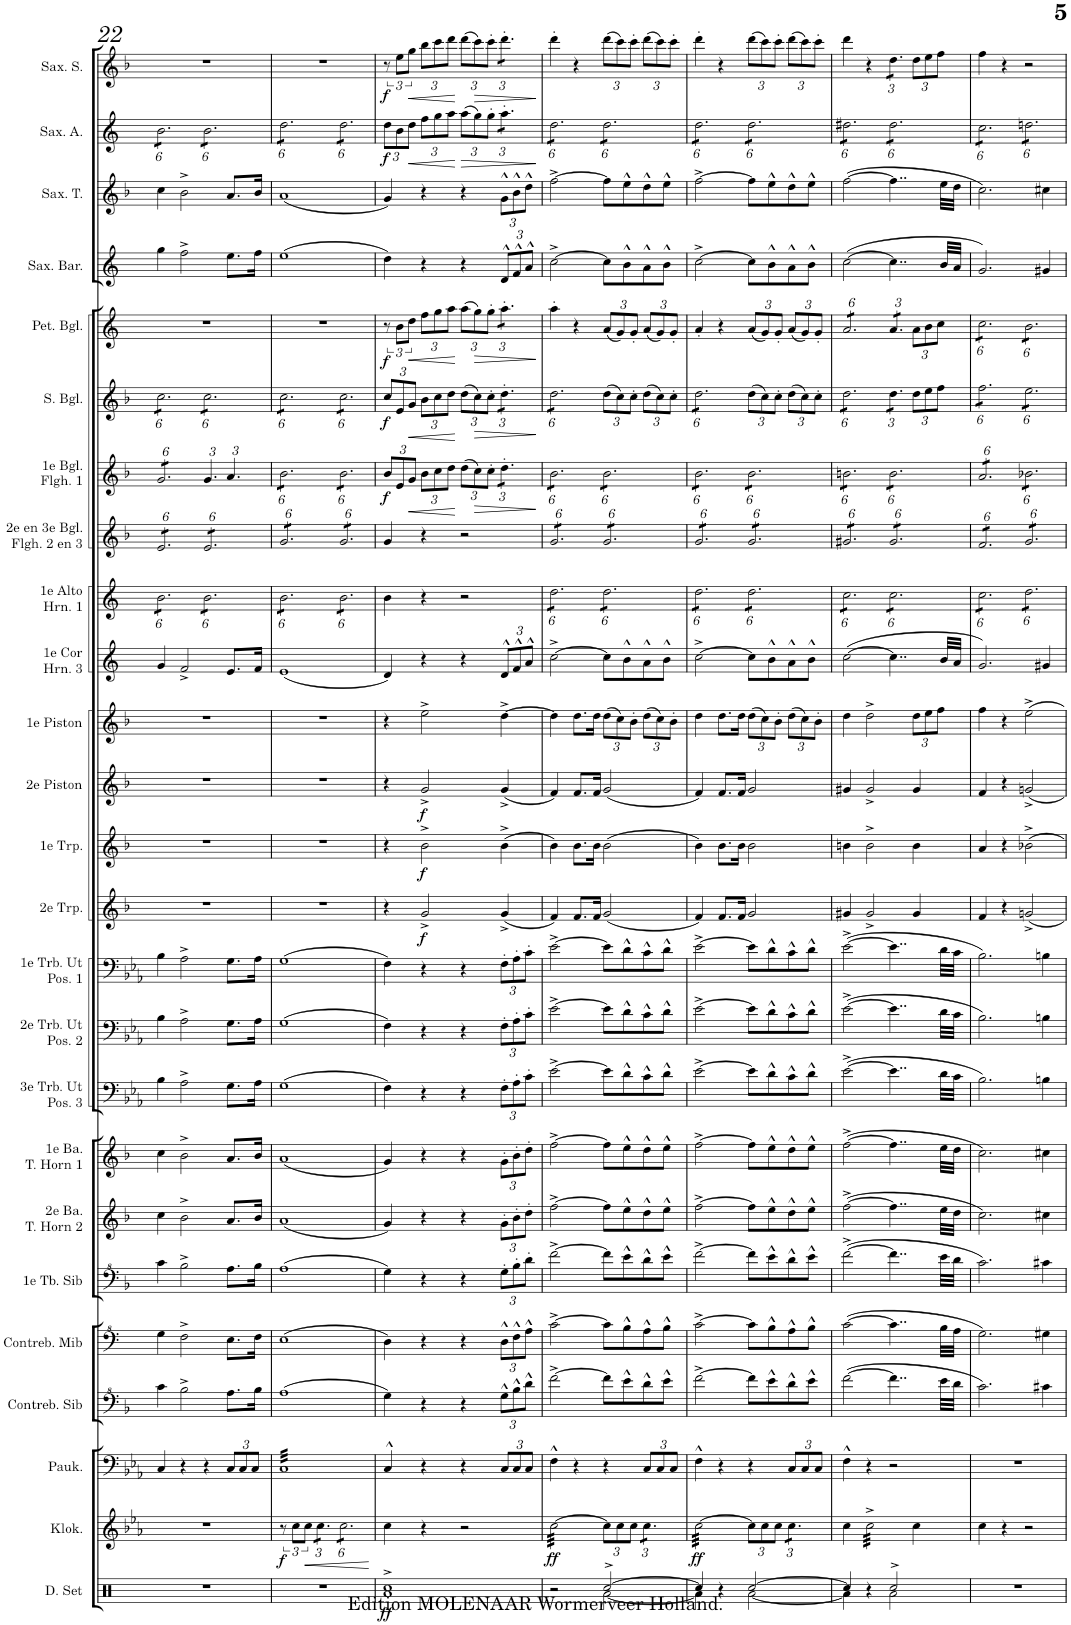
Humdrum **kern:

**kern	**dynam	**kern	**dynam	**kern	**kern	**kern	**kern	**kern	**kern	**kern	**kern	**kern	**kern	**dynam	**kern	**dynam	**kern	**dynam	**kern	**kern	**kern	**kern	**kern	**dynam	**kern	**dynam	**kern	**dynam	**kern	**kern	**kern	**dynam	**kern	**dynam
*part25	*part25	*part24	*part24	*part23	*part22	*part21	*part20	*part19	*part18	*part17	*part16	*part15	*part14	*part14	*part13	*part13	*part12	*part12	*part11	*part10	*part9	*part8	*part7	*part7	*part6	*part6	*part5	*part5	*part4	*part3	*part2	*part2	*part1	*part1
*staff25	*staff25	*staff24	*staff24	*staff23	*staff22	*staff21	*staff20	*staff19	*staff18	*staff17	*staff16	*staff15	*staff14	*staff14	*staff13	*staff13	*staff12	*staff12	*staff11	*staff10	*staff9	*staff8	*staff7	*staff7	*staff6	*staff6	*staff5	*staff5	*staff4	*staff3	*staff2	*staff2	*staff1	*staff1
*I"Grote Trom	*	*I"Tambour	*	*I"Pauken	*I"Contrebasse Sib	*I"Contrebasse Mib	*I"1e Tuba Sib	*I"2e Baryton Tenorhorn 2	*I"1e Baryton Tenorhorn 1	*I"3e Trombone Ut Posaune 3	*I"2e Trombone Ut Posaune 2	*I"1e Trombone Ut Posaune 1	*I"2e Trompet	*	*I"1e Trompet	*	*I"2e Piston	*	*I"1e Piston	*I"1e Cor Horn 3	*I"1e Alto Horn 1	*I"2e en 3e Bugle Flugelhorn 2 en 3	*I"1e Bugle Flugelhorn 1	*	*I"Solo Bugle Fanfare	*	*I"Petite Bugle	*	*I"Saxophoon Baryton	*I"Saxophoon Tenor	*I"Saxophoon Alt	*	*I"Saxophoon Sopraan	*
*	*	*	*	*I'Pauk.	*I'Contreb. Sib	*I'Contreb. Mib	*I'1e Tb. Sib	*I'2e Ba. T. Horn 2	*I'1e Ba. T. Horn 1	*I'3e Trb. Ut Pos. 3	*I'2e Trb. Ut Pos. 2	*I'1e Trb. Ut Pos. 1	*I'2e Trp.	*	*I'1e Trp.	*	*I'2e Piston	*	*I'1e Piston	*I'1e Cor Hrn. 3	*I'1e Alto Hrn. 1	*I'2e en 3e Bgl. Flgh. 2 en 3	*I'1e Bgl. Flgh. 1	*	*I'S. Bgl.	*	*I'Pet. Bgl.	*	*I'Sax. Bar.	*I'Sax. T.	*I'Sax. A.	*	*I'Sax. S.	*
!!LO:PB:g=z
*clefX	*	*clefG2	*	*clefF4	*clefF^4	*clefF^4	*clefF^4	*clefG2	*clefG2	*clefF4	*clefF4	*clefF4	*clefG2	*	*clefG2	*	*clefG2	*	*clefG2	*clefG2	*clefG2	*clefG2	*clefG2	*	*clefG2	*	*clefG2	*	*clefG2	*clefG2	*clefG2	*	*clefG2	*
*	*	*Trd-14c-24	*	*	*Trd15c26	*Trd12c21	*Trd8c14	*Trd8c14	*Trd8c14	*	*	*	*Trd1c2	*	*Trd1c2	*	*Trd1c2	*	*Trd1c2	*Trd5c9	*Trd5c9	*Trd1c2	*Trd1c2	*	*Trd1c2	*	*Trd-2c-3	*	*Trd12c21	*Trd8c14	*Trd5c9	*	*Trd1c2	*
*k[]	*	*k[b-e-a-]	*	*k[b-e-a-]	*k[b-]	*k[]	*k[b-]	*k[b-]	*k[b-]	*k[b-e-a-]	*k[b-e-a-]	*k[b-e-a-]	*k[b-]	*	*k[b-]	*	*k[b-]	*	*k[b-]	*k[]	*k[]	*k[b-]	*k[b-]	*	*k[b-]	*	*k[]	*	*k[]	*k[b-]	*k[]	*	*k[b-]	*
*M2/2	*	*M2/2	*	*M2/2	*M2/2	*M2/2	*M2/2	*M2/2	*M2/2	*M2/2	*M2/2	*M2/2	*M2/2	*	*M2/2	*	*M2/2	*	*M2/2	*M2/2	*M2/2	*M2/2	*M2/2	*	*M2/2	*	*M2/2	*	*M2/2	*M2/2	*M2/2	*	*M2/2	*
*met(c|)	*	*met(c|)	*	*met(c|)	*met(c|)	*met(c|)	*met(c|)	*met(c|)	*met(c|)	*met(c|)	*met(c|)	*met(c|)	*met(c|)	*	*met(c|)	*	*met(c|)	*	*met(c|)	*met(c|)	*met(c|)	*met(c|)	*met(c|)	*	*met(c|)	*	*met(c|)	*	*met(c|)	*met(c|)	*met(c|)	*	*met(c|)	*
=22	=22	=22	=22	=22	=22	=22	=22	=22	=22	=22	=22	=22	=22	=22	=22	=22	=22	=22	=22	=22	=22	=22	=22	=22	=22	=22	=22	=22	=22	=22	=22	=22	=22	=22
*	*	*	*	*	*	*	*	*	*	*	*	*	*	*	*	*	*	*	*	*	*tremolo	*	*	*	*	*	*	*	*	*	*	*	*	*
*	*	*	*	*	*	*	*	*	*	*	*	*	*	*	*	*	*	*	*	*	*	*tremolo	*	*	*	*	*	*	*	*	*	*	*	*
*	*	*	*	*	*	*	*	*	*	*	*	*	*	*	*	*	*	*	*	*	*	*	*tremolo	*	*	*	*	*	*	*	*	*	*	*
*	*	*	*	*	*	*	*	*	*	*	*	*	*	*	*	*	*	*	*	*	*	*	*	*	*tremolo	*	*	*	*	*	*	*	*	*
*	*	*	*	*	*	*	*	*	*	*	*	*	*	*	*	*	*	*	*	*	*	*	*	*	*	*	*	*	*	*	*tremolo	*	*	*
1r	.	1r	.	4C/	4cc\	4g\	4cc\	4cc\	4cc\	4B-\	4B-\	4B-\	1r	.	1r	.	1r	.	1r	4g/	12b\L	12e/L	12g/L	.	12cc\L	.	1r	.	4gg\	4cc\	12b\L	.	1r	.
.	.	.	.	.	.	.	.	.	.	.	.	.	.	.	.	.	.	.	.	.	12b\	12e/	12g/	.	12cc\	.	.	.	.	.	12b\	.	.	.
.	.	.	.	.	.	.	.	.	.	.	.	.	.	.	.	.	.	.	.	.	12b\	12e/	12g/	.	12cc\	.	.	.	.	.	12b\	.	.	.
.	.	.	.	4r	2b-^\	2f^\	2b-^\	2b-^\	2b-^\	2A-^\	2A-^\	2A-^\	.	.	.	.	.	.	.	2f^/	12b\	12e/	12g/	.	12cc\	.	.	.	2ff^\	2b-^\	12b\	.	.	.
.	.	.	.	.	.	.	.	.	.	.	.	.	.	.	.	.	.	.	.	.	12b\	12e/	12g/	.	12cc\	.	.	.	.	.	12b\	.	.	.
.	.	.	.	.	.	.	.	.	.	.	.	.	.	.	.	.	.	.	.	.	12b\J	12e/J	12g/J	.	12cc\J	.	.	.	.	.	12b\J	.	.	.
*	*	*	*	*	*	*	*	*	*	*	*	*	*	*	*	*	*	*	*	*	*	*	*Xtremolo	*	*	*	*	*	*	*	*	*	*	*
.	.	.	.	4r	.	.	.	.	.	.	.	.	.	.	.	.	.	.	.	.	12b\L	12e/L	6.g/	.	12cc\L	.	.	.	.	.	12b\L	.	.	.
.	.	.	.	.	.	.	.	.	.	.	.	.	.	.	.	.	.	.	.	.	12b\	12e/	.	.	12cc\	.	.	.	.	.	12b\	.	.	.
.	.	.	.	.	.	.	.	.	.	.	.	.	.	.	.	.	.	.	.	.	12b\	12e/	.	.	12cc\	.	.	.	.	.	12b\	.	.	.
*	*	*	*	*Xbrackettup	*	*	*	*	*	*	*	*	*	*	*	*	*	*	*	*	*	*	*	*	*	*	*	*	*	*	*	*	*	*
.	.	.	.	12C/L	8.a\L	8.e\L	8.a\L	8.a/L	8.a/L	8.G\L	8.G\L	8.G\L	.	.	.	.	.	.	.	8.e/L	12b\	12e/	6.a/	.	12cc\	.	.	.	8.ee\L	8.a/L	12b\	.	.	.
.	.	.	.	12C/	.	.	.	.	.	.	.	.	.	.	.	.	.	.	.	.	12b\	12e/	.	.	12cc\	.	.	.	.	.	12b\	.	.	.
.	.	.	.	12C/J	.	.	.	.	.	.	.	.	.	.	.	.	.	.	.	.	12b\J	12e/J	.	.	12cc\J	.	.	.	.	.	12b\J	.	.	.
.	.	.	.	.	16b-\Jk	16f\Jk	16b-\Jk	16b-/Jk	16b-/Jk	16A-\Jk	16A-\Jk	16A-\Jk	.	.	.	.	.	.	.	16f/Jk	.	.	.	.	.	.	.	.	16ff\Jk	16b-/Jk	.	.	.	.
=23	=23	=23	=23	=23	=23	=23	=23	=23	=23	=23	=23	=23	=23	=23	=23	=23	=23	=23	=23	=23	=23	=23	=23	=23	=23	=23	=23	=23	=23	=23	=23	=23	=23	=23
!	!	!	!LO:DY:b	!	!	!	!	!	!	!	!	!	!	!	!	!	!	!	!	!	!	!	!	!	!	!	!	!	!	!	!	!	!	!
*	*	*	*	*tremolo	*	*	*	*	*	*	*	*	*	*	*	*	*	*	*	*	*	*	*	*	*	*	*	*	*	*	*	*	*	*
*	*	*	*	*	*	*	*	*	*	*	*	*	*	*	*	*	*	*	*	*	*	*	*tremolo	*	*	*	*	*	*	*	*	*	*	*
1r	.	12r	f	32CLLL	(>1a	(>1e	(>1a	(<1a	(<1a	(>1G	(>1G	(>1G	1r	.	1r	.	1r	.	1r	(<1e	12b\L	12g/L	12b-\L	.	12cc\L	.	1r	.	(>1ee	(<1a	12dd\L	.	1r	.
.	.	.	.	32C	.	.	.	.	.	.	.	.	.	.	.	.	.	.	.	.	.	.	.	.	.	.	.	.	.	.	.	.	.	.
.	.	.	.	32C	.	.	.	.	.	.	.	.	.	.	.	.	.	.	.	.	.	.	.	.	.	.	.	.	.	.	.	.	.	.
.	.	12cc\L	.	.	.	.	.	.	.	.	.	.	.	.	.	.	.	.	.	.	12b\	12g/	12b-\	.	12cc\	.	.	.	.	.	12dd\	.	.	.
.	.	.	.	32C	.	.	.	.	.	.	.	.	.	.	.	.	.	.	.	.	.	.	.	.	.	.	.	.	.	.	.	.	.	.
.	.	.	.	32C	.	.	.	.	.	.	.	.	.	.	.	.	.	.	.	.	.	.	.	.	.	.	.	.	.	.	.	.	.	.
.	.	.	.	32C	.	.	.	.	.	.	.	.	.	.	.	.	.	.	.	.	.	.	.	.	.	.	.	.	.	.	.	.	.	.
!	!	!	!LO:HP:b	!	!	!	!	!	!	!	!	!	!	!	!	!	!	!	!	!	!	!	!	!	!	!	!	!	!	!	!	!	!	!
.	.	12cc\J	<	.	.	.	.	.	.	.	.	.	.	.	.	.	.	.	.	.	12b\	12g/	12b-\	.	12cc\	.	.	.	.	.	12dd\	.	.	.
.	.	.	.	32C	.	.	.	.	.	.	.	.	.	.	.	.	.	.	.	.	.	.	.	.	.	.	.	.	.	.	.	.	.	.
.	.	.	.	32C	.	.	.	.	.	.	.	.	.	.	.	.	.	.	.	.	.	.	.	.	.	.	.	.	.	.	.	.	.	.
*	*	*tremolo	*	*	*	*	*	*	*	*	*	*	*	*	*	*	*	*	*	*	*	*	*	*	*	*	*	*	*	*	*	*	*	*
.	.	12cc\L	.	32C	.	.	.	.	.	.	.	.	.	.	.	.	.	.	.	.	12b\	12g/	12b-\	.	12cc\	.	.	.	.	.	12dd\	.	.	.
.	.	.	.	32C	.	.	.	.	.	.	.	.	.	.	.	.	.	.	.	.	.	.	.	.	.	.	.	.	.	.	.	.	.	.
.	.	.	.	32C	.	.	.	.	.	.	.	.	.	.	.	.	.	.	.	.	.	.	.	.	.	.	.	.	.	.	.	.	.	.
.	.	12cc\	.	.	.	.	.	.	.	.	.	.	.	.	.	.	.	.	.	.	12b\	12g/	12b-\	.	12cc\	.	.	.	.	.	12dd\	.	.	.
.	.	.	.	32C	.	.	.	.	.	.	.	.	.	.	.	.	.	.	.	.	.	.	.	.	.	.	.	.	.	.	.	.	.	.
.	.	.	.	32C	.	.	.	.	.	.	.	.	.	.	.	.	.	.	.	.	.	.	.	.	.	.	.	.	.	.	.	.	.	.
.	.	.	.	32C	.	.	.	.	.	.	.	.	.	.	.	.	.	.	.	.	.	.	.	.	.	.	.	.	.	.	.	.	.	.
.	.	12cc\J	.	.	.	.	.	.	.	.	.	.	.	.	.	.	.	.	.	.	12b\J	12g/J	12b-\J	.	12cc\J	.	.	.	.	.	12dd\J	.	.	.
.	.	.	.	32C	.	.	.	.	.	.	.	.	.	.	.	.	.	.	.	.	.	.	.	.	.	.	.	.	.	.	.	.	.	.
.	.	.	.	32C	.	.	.	.	.	.	.	.	.	.	.	.	.	.	.	.	.	.	.	.	.	.	.	.	.	.	.	.	.	.
.	.	12cc\L	.	32C	.	.	.	.	.	.	.	.	.	.	.	.	.	.	.	.	12b\L	12g/L	12b-\L	.	12cc\L	.	.	.	.	.	12dd\L	.	.	.
.	.	.	.	32C	.	.	.	.	.	.	.	.	.	.	.	.	.	.	.	.	.	.	.	.	.	.	.	.	.	.	.	.	.	.
.	.	.	.	32C	.	.	.	.	.	.	.	.	.	.	.	.	.	.	.	.	.	.	.	.	.	.	.	.	.	.	.	.	.	.
.	.	12cc\	.	.	.	.	.	.	.	.	.	.	.	.	.	.	.	.	.	.	12b\	12g/	12b-\	.	12cc\	.	.	.	.	.	12dd\	.	.	.
.	.	.	.	32C	.	.	.	.	.	.	.	.	.	.	.	.	.	.	.	.	.	.	.	.	.	.	.	.	.	.	.	.	.	.
.	.	.	.	32C	.	.	.	.	.	.	.	.	.	.	.	.	.	.	.	.	.	.	.	.	.	.	.	.	.	.	.	.	.	.
.	.	.	.	32C	.	.	.	.	.	.	.	.	.	.	.	.	.	.	.	.	.	.	.	.	.	.	.	.	.	.	.	.	.	.
.	.	12cc\	.	.	.	.	.	.	.	.	.	.	.	.	.	.	.	.	.	.	12b\	12g/	12b-\	.	12cc\	.	.	.	.	.	12dd\	.	.	.
.	.	.	.	32C	.	.	.	.	.	.	.	.	.	.	.	.	.	.	.	.	.	.	.	.	.	.	.	.	.	.	.	.	.	.
.	.	.	.	32C	.	.	.	.	.	.	.	.	.	.	.	.	.	.	.	.	.	.	.	.	.	.	.	.	.	.	.	.	.	.
.	.	12cc\	.	32C	.	.	.	.	.	.	.	.	.	.	.	.	.	.	.	.	12b\	12g/	12b-\	.	12cc\	.	.	.	.	.	12dd\	.	.	.
.	.	.	.	32C	.	.	.	.	.	.	.	.	.	.	.	.	.	.	.	.	.	.	.	.	.	.	.	.	.	.	.	.	.	.
.	.	.	.	32C	.	.	.	.	.	.	.	.	.	.	.	.	.	.	.	.	.	.	.	.	.	.	.	.	.	.	.	.	.	.
.	.	12cc\	.	.	.	.	.	.	.	.	.	.	.	.	.	.	.	.	.	.	12b\	12g/	12b-\	.	12cc\	.	.	.	.	.	12dd\	.	.	.
.	.	.	.	32C	.	.	.	.	.	.	.	.	.	.	.	.	.	.	.	.	.	.	.	.	.	.	.	.	.	.	.	.	.	.
.	.	.	.	32C	.	.	.	.	.	.	.	.	.	.	.	.	.	.	.	.	.	.	.	.	.	.	.	.	.	.	.	.	.	.
.	.	.	.	32C	.	.	.	.	.	.	.	.	.	.	.	.	.	.	.	.	.	.	.	.	.	.	.	.	.	.	.	.	.	.
.	.	12cc\J	.	.	.	.	.	.	.	.	.	.	.	.	.	.	.	.	.	.	12b\J	12g/J	12b-\J	.	12cc\J	.	.	.	.	.	12dd\J	.	.	.
*	*	*	*	*	*	*	*	*	*	*	*	*	*	*	*	*	*	*	*	*	*	*	*	*	*	*	*	*	*	*	*Xtremolo	*	*	*
*	*	*	*	*	*	*	*	*	*	*	*	*	*	*	*	*	*	*	*	*	*	*	*	*	*Xtremolo	*	*	*	*	*	*	*	*	*
*	*	*	*	*	*	*	*	*	*	*	*	*	*	*	*	*	*	*	*	*	*	*	*Xtremolo	*	*	*	*	*	*	*	*	*	*	*
*	*	*	*	*	*	*	*	*	*	*	*	*	*	*	*	*	*	*	*	*	*	*Xtremolo	*	*	*	*	*	*	*	*	*	*	*	*
*	*	*	*	*	*	*	*	*	*	*	*	*	*	*	*	*	*	*	*	*	*Xtremolo	*	*	*	*	*	*	*	*	*	*	*	*	*
*	*	*Xtremolo	*	*	*	*	*	*	*	*	*	*	*	*	*	*	*	*	*	*	*	*	*	*	*	*	*	*	*	*	*	*	*	*
.	.	.	.	32C	.	.	.	.	.	.	.	.	.	.	.	.	.	.	.	.	.	.	.	.	.	.	.	.	.	.	.	.	.	.
.	.	.	.	32CJJJ	.	.	.	.	.	.	.	.	.	.	.	.	.	.	.	.	.	.	.	.	.	.	.	.	.	.	.	.	.	.
*	*	*	*	*Xtremolo	*	*	*	*	*	*	*	*	*	*	*	*	*	*	*	*	*	*	*	*	*	*	*	*	*	*	*	*	*	*
.	.	.	[	.	.	.	.	.	.	.	.	.	.	.	.	.	.	.	.	.	.	.	.	.	.	.	.	.	.	.	.	.	.	.
=24	=24	=24	=24	=24	=24	=24	=24	=24	=24	=24	=24	=24	=24	=24	=24	=24	=24	=24	=24	=24	=24	=24	=24	=24	=24	=24	=24	=24	=24	=24	=24	=24	=24	=24
*^	*	*	*	*	*	*	*	*	*	*	*	*	*	*	*	*	*	*	*	*	*	*	*	*	*	*	*	*	*	*	*	*	*	*
*	*	*	*	*	*	*	*	*	*	*	*	*	*	*	*	*	*	*	*	*	*	*	*	*Xbrackettup	*	*Xbrackettup	*	*	*	*	*	*Xbrackettup	*	*	*
!	!	!LO:DY:b	!	!	!	!	!	!	!	!	!	!	!	!	!	!	!	!	!	!	!	!	!	!	!LO:DY:b	!	!LO:DY:b	!	!LO:DY:b	!	!	!	!LO:DY:b	!	!LO:DY:b
1Rcc^	1Ra	ff	4cc\	.	4C^^/	4g\)	4d\)	4g\)	4g/)	4g/)	4F\)	4F\)	4F\)	4r	.	4r	.	4r	.	4r	4d/)	4b\	4g/	12b-/L	f	12cc/L	f	12r	f	4dd\)	4g/)	12dd\L	f	12r	f
.	.	.	.	.	.	.	.	.	.	.	.	.	.	.	.	.	.	.	.	.	.	.	.	12e/	.	12e/	.	12b\L	.	.	.	12b\	.	12ee\L	.
!	!	!	!	!	!	!	!	!	!	!	!	!	!	!	!	!	!	!	!	!	!	!	!	!	!LO:HP:b	!	!LO:HP:b	!	!LO:HP:b	!	!	!	!LO:HP:b	!	!LO:HP:b
.	.	.	.	.	.	.	.	.	.	.	.	.	.	.	.	.	.	.	.	.	.	.	.	12g/J	<	12g/J	<	12dd\J	<	.	.	12dd\J	<	12gg\J	<
*	*	*	*	*	*	*	*	*	*	*	*	*	*	*	*	*	*	*	*	*	*	*	*	*	*	*	*	*Xbrackettup	*	*	*	*	*	*Xbrackettup	*
!	!	!	!	!	!	!	!	!	!	!	!	!	!	!	!LO:DY:b	!	!LO:DY:b	!	!LO:DY:b	!	!	!	!	!	!	!	!	!	!	!	!	!	!	!	!
.	.	.	4r	.	4r	4r	4r	4r	4r	4r	4r	4r	4r	2g^/	f	2b-^\	f	2g^/	f	2ee^\	4r	4r	4r	12b-\L	.	12b-\L	.	12ff\L	.	4r	4r	12ff\L	.	12bb-\L	.
.	.	.	.	.	.	.	.	.	.	.	.	.	.	.	.	.	.	.	.	.	.	.	.	12cc\	.	12cc\	.	12gg\	.	.	.	12gg\	.	12ccc\	.
.	.	.	.	.	.	.	.	.	.	.	.	.	.	.	.	.	.	.	.	.	.	.	.	12dd\J	.	12dd\J	.	12aa\J	.	.	.	12aa\J	.	12ddd\J	.
!	!	!	!	!	!	!	!	!	!	!	!	!	!	!	!	!	!	!	!	!	!	!	!	!	!	!	!	!	!	!	!	!	!LO:HP:n=1:b	!	!
.	.	.	2r	.	4r	4r	4r	4r	4r	4r	4r	4r	4r	.	.	.	.	.	.	.	4r	2r	2r	(>12dd\L	[	(>12dd\L	[	(>12aa\L	[	4r	4r	(>12aa\L	[ >	(>12ddd\L	[
!	!	!	!	!	!	!	!	!	!	!	!	!	!	!	!	!	!	!	!	!	!	!	!	!	!LO:HP:b	!	!LO:HP:b	!	!LO:HP:b	!	!	!	!	!	!LO:HP:b
.	.	.	.	.	.	.	.	.	.	.	.	.	.	.	.	.	.	.	.	.	.	.	.	12cc\)	>	12cc\)	>	12gg\)	>	.	.	12gg\)	.	12ccc\)	>
.	.	.	.	.	.	.	.	.	.	.	.	.	.	.	.	.	.	.	.	.	.	.	.	12cc'\J	.	12cc'\J	.	12gg'\J	.	.	.	12gg'\J	.	12ccc'\J	.
*	*	*	*	*	*	*Xbrackettup	*Xbrackettup	*Xbrackettup	*Xbrackettup	*Xbrackettup	*Xbrackettup	*Xbrackettup	*Xbrackettup	*	*	*	*	*	*	*	*Xbrackettup	*	*	*	*	*	*	*	*	*Xbrackettup	*Xbrackettup	*	*	*	*
*	*	*	*	*	*	*	*	*	*	*	*	*	*	*	*	*	*	*	*	*	*	*	*	*tremolo	*	*	*	*	*	*	*	*	*	*	*
*	*	*	*	*	*	*	*	*	*	*	*	*	*	*	*	*	*	*	*	*	*	*	*	*	*	*tremolo	*	*	*	*	*	*	*	*	*
*	*	*	*	*	*	*	*	*	*	*	*	*	*	*	*	*	*	*	*	*	*	*	*	*	*	*	*	*tremolo	*	*	*	*	*	*	*
*	*	*	*	*	*	*	*	*	*	*	*	*	*	*	*	*	*	*	*	*	*	*	*	*	*	*	*	*	*	*	*	*tremolo	*	*	*
*	*	*	*	*	*	*	*	*	*	*	*	*	*	*	*	*	*	*	*	*	*	*	*	*	*	*	*	*	*	*	*	*	*	*tremolo	*
.	.	.	.	.	12C/L	12g^^\L	12d^^\L	12g'\L	12g'\L	12g'\L	12F'\L	12F'\L	12F'\L	(<4g^/	.	(>4b-^\	.	(<4g^/	.	[4dd^\	12d^^/L	.	.	12dd'\L	.	12dd'\L	.	12aa'\L	.	12d^^/L	12g^^\L	12aa'\L	.	12ddd'\L	.
.	.	.	.	.	12C/	12b-^^\	12f^^\	12b-'\	12b-'\	12b-'\	12A-'\	12A-'\	12A-'\	.	.	.	.	.	.	.	12f^^/	.	.	12dd'\	.	12dd'\	.	12aa'\	.	12f^^/	12b-^^\	12aa'\	.	12ddd'\	.
.	.	.	.	.	12C/J	12dd^^\J	12a^^\J	12dd'\J	12dd'\J	12dd'\J	12c'\J	12c'\J	12c'\J	.	.	.	.	.	.	.	12a^^/J	.	.	12dd'\J	.	12dd'\J	.	12aa'\J	.	12a^^/J	12dd^^\J	12aa'\J	.	12ddd'\J	.
*	*	*	*	*	*	*	*	*	*	*	*	*	*	*	*	*	*	*	*	*	*	*	*	*	*	*	*	*	*	*	*	*	*	*Xtremolo	*
*	*	*	*	*	*	*	*	*	*	*	*	*	*	*	*	*	*	*	*	*	*	*	*	*	*	*	*	*Xtremolo	*	*	*	*	*	*	*
*v	*v	*	*	*	*	*	*	*	*	*	*	*	*	*	*	*	*	*	*	*	*	*	*	*	*	*	*	*	*	*	*	*	*	*	*
.	.	.	.	.	.	.	.	.	.	.	.	.	.	.	.	.	.	.	.	.	.	.	.	]	.	]	.	]	.	.	.	]	.	]
=25	=25	=25	=25	=25	=25	=25	=25	=25	=25	=25	=25	=25	=25	=25	=25	=25	=25	=25	=25	=25	=25	=25	=25	=25	=25	=25	=25	=25	=25	=25	=25	=25	=25	=25
*^	*	*	*	*	*	*	*	*	*	*	*	*	*	*	*	*	*	*	*	*	*	*	*	*	*	*	*	*	*	*	*	*	*	*
!	!	!	!	!LO:DY:b	!	!	!	!	!	!	!	!	!	!	!	!	!	!	!	!	!	!	!	!	!	!	!	!	!	!	!	!	!	!	!
*	*	*	*tremolo	*	*	*	*	*	*	*	*	*	*	*	*	*	*	*	*	*	*	*	*	*	*	*	*	*	*	*	*	*	*	*	*
*	*	*	*	*	*	*	*	*	*	*	*	*	*	*	*	*	*	*	*	*	*	*tremolo	*	*	*	*	*	*	*	*	*	*	*	*	*
*	*	*	*	*	*	*	*	*	*	*	*	*	*	*	*	*	*	*	*	*	*	*	*tremolo	*	*	*	*	*	*	*	*	*	*	*	*
2r	2ryy	.	[32cc\LLL	ff	4F^^\	[2ff^\	[2cc^\	[2ff^\	[2ff^\	[2ff^\	[2e-^\	[2e-^\	[2e-^\	4f/)	.	4b-\)	.	4f/)	.	4dd\]	[2cc^\	12dd\L	12g/L	12b-\L	.	12dd\L	.	4aa'\	.	[2cc^\	[2ff^\	12dd\L	.	4ddd'\	.
.	.	.	32cc\	.	.	.	.	.	.	.	.	.	.	.	.	.	.	.	.	.	.	.	.	.	.	.	.	.	.	.	.	.	.	.	.
.	.	.	32cc\	.	.	.	.	.	.	.	.	.	.	.	.	.	.	.	.	.	.	.	.	.	.	.	.	.	.	.	.	.	.	.	.
.	.	.	.	.	.	.	.	.	.	.	.	.	.	.	.	.	.	.	.	.	.	12dd\	12g/	12b-\	.	12dd\	.	.	.	.	.	12dd\	.	.	.
.	.	.	32cc\	.	.	.	.	.	.	.	.	.	.	.	.	.	.	.	.	.	.	.	.	.	.	.	.	.	.	.	.	.	.	.	.
.	.	.	32cc\	.	.	.	.	.	.	.	.	.	.	.	.	.	.	.	.	.	.	.	.	.	.	.	.	.	.	.	.	.	.	.	.
.	.	.	32cc\	.	.	.	.	.	.	.	.	.	.	.	.	.	.	.	.	.	.	.	.	.	.	.	.	.	.	.	.	.	.	.	.
.	.	.	.	.	.	.	.	.	.	.	.	.	.	.	.	.	.	.	.	.	.	12dd\	12g/	12b-\	.	12dd\	.	.	.	.	.	12dd\	.	.	.
.	.	.	32cc\	.	.	.	.	.	.	.	.	.	.	.	.	.	.	.	.	.	.	.	.	.	.	.	.	.	.	.	.	.	.	.	.
.	.	.	32cc\	.	.	.	.	.	.	.	.	.	.	.	.	.	.	.	.	.	.	.	.	.	.	.	.	.	.	.	.	.	.	.	.
.	.	.	32cc\	.	4r	.	.	.	.	.	.	.	.	8.f/L	.	8.b-\L	.	8.f/L	.	8.dd\L	.	12dd\	12g/	12b-\	.	12dd\	.	4r	.	.	.	12dd\	.	4r	.
.	.	.	32cc\	.	.	.	.	.	.	.	.	.	.	.	.	.	.	.	.	.	.	.	.	.	.	.	.	.	.	.	.	.	.	.	.
.	.	.	32cc\	.	.	.	.	.	.	.	.	.	.	.	.	.	.	.	.	.	.	.	.	.	.	.	.	.	.	.	.	.	.	.	.
.	.	.	.	.	.	.	.	.	.	.	.	.	.	.	.	.	.	.	.	.	.	12dd\	12g/	12b-\	.	12dd\	.	.	.	.	.	12dd\	.	.	.
.	.	.	32cc\	.	.	.	.	.	.	.	.	.	.	.	.	.	.	.	.	.	.	.	.	.	.	.	.	.	.	.	.	.	.	.	.
.	.	.	32cc\	.	.	.	.	.	.	.	.	.	.	.	.	.	.	.	.	.	.	.	.	.	.	.	.	.	.	.	.	.	.	.	.
.	.	.	32cc\	.	.	.	.	.	.	.	.	.	.	.	.	.	.	.	.	.	.	.	.	.	.	.	.	.	.	.	.	.	.	.	.
.	.	.	.	.	.	.	.	.	.	.	.	.	.	.	.	.	.	.	.	.	.	12dd\J	12g/J	12b-\J	.	12dd\J	.	.	.	.	.	12dd\J	.	.	.
*	*	*	*	*	*	*	*	*	*	*	*	*	*	*	*	*	*	*	*	*	*	*	*	*	*	*Xtremolo	*	*	*	*	*	*	*	*	*
.	.	.	32cc\	.	.	.	.	.	.	.	.	.	.	16f/Jk	.	16b-\Jk	.	16f/Jk	.	16dd\Jk	.	.	.	.	.	.	.	.	.	.	.	.	.	.	.
.	.	.	32cc\JJJ	.	.	.	.	.	.	.	.	.	.	.	.	.	.	.	.	.	.	.	.	.	.	.	.	.	.	.	.	.	.	.	.
*	*	*	*Xtremolo	*	*	*	*	*	*	*	*	*	*	*	*	*	*	*	*	*	*	*	*	*	*	*	*	*	*	*	*	*	*	*	*
*	*	*	*Xbrackettup	*	*	*	*	*	*	*	*	*	*	*	*	*	*	*	*	*Xbrackettup	*	*	*	*	*	*	*	*	*	*	*	*	*	*	*
[2Rcc^/	[2Ra\	.	12cc\L]	.	4r	8ff\L]	8cc\L]	8ff\L]	8ff\L]	8ff\L]	8e-\L]	8e-\L]	8e-\L]	(<2g/	.	(>2b-\	.	(<2g/	.	(>12dd\L	8cc\L]	12dd\L	12g/L	12b-\L	.	(>12dd\L	.	(<12a/L	.	8cc\L]	8ff\L]	12dd\L	.	(>12ddd\L	.
.	.	.	12cc\	.	.	.	.	.	.	.	.	.	.	.	.	.	.	.	.	12cc\)	.	12dd\	12g/	12b-\	.	12cc\)	.	12g/)	.	.	.	12dd\	.	12ccc\)	.
.	.	.	.	.	.	8ee^^\	8b^^\	8ee^^\	8ee^^\	8ee^^\	8d^^\	8d^^\	8d^^\	.	.	.	.	.	.	.	8b^^\	.	.	.	.	.	.	.	.	8b^^\	8ee^^\	.	.	.	.
.	.	.	12cc\J	.	.	.	.	.	.	.	.	.	.	.	.	.	.	.	.	12b-'\J	.	12dd\	12g/	12b-\	.	12cc'\J	.	12g'/J	.	.	.	12dd\	.	12ccc'\J	.
*	*	*	*tremolo	*	*	*	*	*	*	*	*	*	*	*	*	*	*	*	*	*	*	*	*	*	*	*	*	*	*	*	*	*	*	*	*
.	.	.	12cc\L	.	12C/L	8dd^^\	8a^^\	8dd^^\	8dd^^\	8dd^^\	8c^^\	8c^^\	8c^^\	.	.	.	.	.	.	(>12dd\L	8a^^\	12dd\	12g/	12b-\	.	(>12dd\L	.	(<12a/L	.	8a^^\	8dd^^\	12dd\	.	(>12ddd\L	.
.	.	.	12cc\	.	12C/	.	.	.	.	.	.	.	.	.	.	.	.	.	.	12cc\)	.	12dd\	12g/	12b-\	.	12cc\)	.	12g/)	.	.	.	12dd\	.	12ccc\)	.
.	.	.	.	.	.	8ee^^\J	8b^^\J	8ee^^\J	8ee^^\J	8ee^^\J	8d^^\J	8d^^\J	8d^^\J	.	.	.	.	.	.	.	8b^^\J	.	.	.	.	.	.	.	.	8b^^\J	8ee^^\J	.	.	.	.
.	.	.	12cc\J	.	12C/J	.	.	.	.	.	.	.	.	.	.	.	.	.	.	12b-'\J	.	12dd\J	12g/J	12b-\J	.	12cc'\J	.	12g'/J	.	.	.	12dd\J	.	12ccc'\J	.
=26	=26	=26	=26	=26	=26	=26	=26	=26	=26	=26	=26	=26	=26	=26	=26	=26	=26	=26	=26	=26	=26	=26	=26	=26	=26	=26	=26	=26	=26	=26	=26	=26	=26	=26	=26
!	!	!	!	!LO:DY:b	!	!	!	!	!	!	!	!	!	!	!	!	!	!	!	!	!	!	!	!	!	!	!	!	!	!	!	!	!	!	!
*	*	*	*	*	*	*	*	*	*	*	*	*	*	*	*	*	*	*	*	*	*	*	*	*	*	*tremolo	*	*	*	*	*	*	*	*	*
4Rcc/]	4Ra\]	.	[32cc\LLL	ff	4F^^\	[2ff^\	[2cc^\	[2ff^\	[2ff^\	[2ff^\	[2e-^\	[2e-^\	[2e-^\	4f/)	.	4b-\)	.	4f/)	.	4dd\	[2cc^\	12dd\L	12g/L	12b-\L	.	12dd\L	.	4a'/	.	[2cc^\	[2ff^\	12dd\L	.	4ddd'\	.
.	.	.	32cc\	.	.	.	.	.	.	.	.	.	.	.	.	.	.	.	.	.	.	.	.	.	.	.	.	.	.	.	.	.	.	.	.
.	.	.	32cc\	.	.	.	.	.	.	.	.	.	.	.	.	.	.	.	.	.	.	.	.	.	.	.	.	.	.	.	.	.	.	.	.
.	.	.	.	.	.	.	.	.	.	.	.	.	.	.	.	.	.	.	.	.	.	12dd\	12g/	12b-\	.	12dd\	.	.	.	.	.	12dd\	.	.	.
.	.	.	32cc\	.	.	.	.	.	.	.	.	.	.	.	.	.	.	.	.	.	.	.	.	.	.	.	.	.	.	.	.	.	.	.	.
.	.	.	32cc\	.	.	.	.	.	.	.	.	.	.	.	.	.	.	.	.	.	.	.	.	.	.	.	.	.	.	.	.	.	.	.	.
.	.	.	32cc\	.	.	.	.	.	.	.	.	.	.	.	.	.	.	.	.	.	.	.	.	.	.	.	.	.	.	.	.	.	.	.	.
.	.	.	.	.	.	.	.	.	.	.	.	.	.	.	.	.	.	.	.	.	.	12dd\	12g/	12b-\	.	12dd\	.	.	.	.	.	12dd\	.	.	.
.	.	.	32cc\	.	.	.	.	.	.	.	.	.	.	.	.	.	.	.	.	.	.	.	.	.	.	.	.	.	.	.	.	.	.	.	.
.	.	.	32cc\	.	.	.	.	.	.	.	.	.	.	.	.	.	.	.	.	.	.	.	.	.	.	.	.	.	.	.	.	.	.	.	.
4r	4ryy	.	32cc\	.	4r	.	.	.	.	.	.	.	.	8.f/L	.	8.b-\L	.	8.f/L	.	8.dd\L	.	12dd\	12g/	12b-\	.	12dd\	.	4r	.	.	.	12dd\	.	4r	.
.	.	.	32cc\	.	.	.	.	.	.	.	.	.	.	.	.	.	.	.	.	.	.	.	.	.	.	.	.	.	.	.	.	.	.	.	.
.	.	.	32cc\	.	.	.	.	.	.	.	.	.	.	.	.	.	.	.	.	.	.	.	.	.	.	.	.	.	.	.	.	.	.	.	.
.	.	.	.	.	.	.	.	.	.	.	.	.	.	.	.	.	.	.	.	.	.	12dd\	12g/	12b-\	.	12dd\	.	.	.	.	.	12dd\	.	.	.
.	.	.	32cc\	.	.	.	.	.	.	.	.	.	.	.	.	.	.	.	.	.	.	.	.	.	.	.	.	.	.	.	.	.	.	.	.
.	.	.	32cc\	.	.	.	.	.	.	.	.	.	.	.	.	.	.	.	.	.	.	.	.	.	.	.	.	.	.	.	.	.	.	.	.
.	.	.	32cc\	.	.	.	.	.	.	.	.	.	.	.	.	.	.	.	.	.	.	.	.	.	.	.	.	.	.	.	.	.	.	.	.
.	.	.	.	.	.	.	.	.	.	.	.	.	.	.	.	.	.	.	.	.	.	12dd\J	12g/J	12b-\J	.	12dd\J	.	.	.	.	.	12dd\J	.	.	.
*	*	*	*	*	*	*	*	*	*	*	*	*	*	*	*	*	*	*	*	*	*	*	*	*	*	*Xtremolo	*	*	*	*	*	*	*	*	*
.	.	.	32cc\	.	.	.	.	.	.	.	.	.	.	16f/Jk	.	16b-\Jk	.	16f/Jk	.	16dd\Jk	.	.	.	.	.	.	.	.	.	.	.	.	.	.	.
.	.	.	32cc\JJJ	.	.	.	.	.	.	.	.	.	.	.	.	.	.	.	.	.	.	.	.	.	.	.	.	.	.	.	.	.	.	.	.
*	*	*	*Xtremolo	*	*	*	*	*	*	*	*	*	*	*	*	*	*	*	*	*	*	*	*	*	*	*	*	*	*	*	*	*	*	*	*
[2Rcc/	[2Ra\	.	12cc\L]	.	4r	8ff\L]	8cc\L]	8ff\L]	8ff\L]	8ff\L]	8e-\L]	8e-\L]	8e-\L]	2g/	.	2b-\	.	2g/	.	(>12dd\L	8cc\L]	12dd\L	12g/L	12b-\L	.	(>12dd\L	.	(<12a/L	.	8cc\L]	8ff\L]	12dd\L	.	(>12ddd\L	.
.	.	.	12cc\	.	.	.	.	.	.	.	.	.	.	.	.	.	.	.	.	12cc\)	.	12dd\	12g/	12b-\	.	12cc\)	.	12g/)	.	.	.	12dd\	.	12ccc\)	.
.	.	.	.	.	.	8ee^^\	8b^^\	8ee^^\	8ee^^\	8ee^^\	8d^^\	8d^^\	8d^^\	.	.	.	.	.	.	.	8b^^\	.	.	.	.	.	.	.	.	8b^^\	8ee^^\	.	.	.	.
.	.	.	12cc\J	.	.	.	.	.	.	.	.	.	.	.	.	.	.	.	.	12b-'\J	.	12dd\	12g/	12b-\	.	12cc'\J	.	12g'/J	.	.	.	12dd\	.	12ccc'\J	.
*	*	*	*tremolo	*	*	*	*	*	*	*	*	*	*	*	*	*	*	*	*	*	*	*	*	*	*	*	*	*	*	*	*	*	*	*	*
.	.	.	12cc\L	.	12C/L	8dd^^\	8a^^\	8dd^^\	8dd^^\	8dd^^\	8c^^\	8c^^\	8c^^\	.	.	.	.	.	.	(>12dd\L	8a^^\	12dd\	12g/	12b-\	.	(>12dd\L	.	(<12a/L	.	8a^^\	8dd^^\	12dd\	.	(>12ddd\L	.
.	.	.	12cc\	.	12C/	.	.	.	.	.	.	.	.	.	.	.	.	.	.	12cc\)	.	12dd\	12g/	12b-\	.	12cc\)	.	12g/)	.	.	.	12dd\	.	12ccc\)	.
.	.	.	.	.	.	8ee^^\J	8b^^\J	8ee^^\J	8ee^^\J	8ee^^\J	8d^^\J	8d^^\J	8d^^\J	.	.	.	.	.	.	.	8b^^\J	.	.	.	.	.	.	.	.	8b^^\J	8ee^^\J	.	.	.	.
.	.	.	12cc\J	.	12C/J	.	.	.	.	.	.	.	.	.	.	.	.	.	.	12b-'\J	.	12dd\J	12g/J	12b-\J	.	12cc'\J	.	12g'/J	.	.	.	12dd\J	.	12ccc'\J	.
*	*	*	*Xtremolo	*	*	*	*	*	*	*	*	*	*	*	*	*	*	*	*	*	*	*	*	*	*	*	*	*	*	*	*	*	*	*	*
=27	=27	=27	=27	=27	=27	=27	=27	=27	=27	=27	=27	=27	=27	=27	=27	=27	=27	=27	=27	=27	=27	=27	=27	=27	=27	=27	=27	=27	=27	=27	=27	=27	=27	=27	=27
*	*	*	*	*	*	*	*	*	*	*	*	*	*	*	*	*	*	*	*	*	*	*	*	*	*	*tremolo	*	*	*	*	*	*	*	*	*
*	*	*	*	*	*	*	*	*	*	*	*	*	*	*	*	*	*	*	*	*	*	*	*	*	*	*	*	*tremolo	*	*	*	*	*	*	*
4Rcc/]	4Ra\]	.	4cc\	.	4F^^\	(>[2ff\	(>[2cc\	(>[2ff^\	(>[2ff^\	(>[2ff^\	(>[2e-^\	(>[2e-^\	(>[2e-^\	4g#X/	.	4bn\	.	4g#X/	.	4dd\	(>[2cc\	12cc\L	12g#X/L	12bn\L	.	12dd\L	.	12a/L	.	(>[2cc\	(>[2ff\	12dd#X\L	.	4ddd\	.
.	.	.	.	.	.	.	.	.	.	.	.	.	.	.	.	.	.	.	.	.	.	12cc\	12g#X/	12bn\	.	12dd\	.	12a/	.	.	.	12dd#X\	.	.	.
.	.	.	.	.	.	.	.	.	.	.	.	.	.	.	.	.	.	.	.	.	.	12cc\	12g#X/	12bn\	.	12dd\	.	12a/	.	.	.	12dd#X\	.	.	.
*	*	*	*tremolo	*	*	*	*	*	*	*	*	*	*	*	*	*	*	*	*	*	*	*	*	*	*	*	*	*	*	*	*	*	*	*	*
4r	4ryy	.	32cc^\LLL	.	4r	.	.	.	.	.	.	.	.	2g#^/	.	2b^\	.	2g#^/	.	2dd^\	.	12cc\	12g#X/	12bn\	.	12dd\	.	12a/	.	.	.	12dd#X\	.	4r	.
.	.	.	32cc^\	.	.	.	.	.	.	.	.	.	.	.	.	.	.	.	.	.	.	.	.	.	.	.	.	.	.	.	.	.	.	.	.
.	.	.	32cc^\	.	.	.	.	.	.	.	.	.	.	.	.	.	.	.	.	.	.	.	.	.	.	.	.	.	.	.	.	.	.	.	.
.	.	.	.	.	.	.	.	.	.	.	.	.	.	.	.	.	.	.	.	.	.	12cc\	12g#X/	12bn\	.	12dd\	.	12a/	.	.	.	12dd#X\	.	.	.
.	.	.	32cc^\	.	.	.	.	.	.	.	.	.	.	.	.	.	.	.	.	.	.	.	.	.	.	.	.	.	.	.	.	.	.	.	.
.	.	.	32cc^\	.	.	.	.	.	.	.	.	.	.	.	.	.	.	.	.	.	.	.	.	.	.	.	.	.	.	.	.	.	.	.	.
.	.	.	32cc^\	.	.	.	.	.	.	.	.	.	.	.	.	.	.	.	.	.	.	.	.	.	.	.	.	.	.	.	.	.	.	.	.
.	.	.	.	.	.	.	.	.	.	.	.	.	.	.	.	.	.	.	.	.	.	12cc\J	12g#X/J	12bn\J	.	12dd\J	.	12a/J	.	.	.	12dd#X\J	.	.	.
.	.	.	32cc^\	.	.	.	.	.	.	.	.	.	.	.	.	.	.	.	.	.	.	.	.	.	.	.	.	.	.	.	.	.	.	.	.
.	.	.	32cc^\	.	.	.	.	.	.	.	.	.	.	.	.	.	.	.	.	.	.	.	.	.	.	.	.	.	.	.	.	.	.	.	.
*	*	*	*	*	*	*	*	*	*	*	*	*	*	*	*	*	*	*	*	*	*	*	*	*	*	*	*	*	*	*	*	*	*	*tremolo	*
2Rcc^/	2Ra\	.	32cc^\	.	2r	4..ff\]	4..cc\]	4..ff\]	4..ff\]	4..ff\]	4..e-\]	4..e-\]	4..e-\]	.	.	.	.	.	.	.	4..cc\]	12cc\L	12g#/L	12b\L	.	12dd\L	.	12a/L	.	4..cc\]	4..ff\]	12dd#\L	.	12dd\L	.
.	.	.	32cc^\	.	.	.	.	.	.	.	.	.	.	.	.	.	.	.	.	.	.	.	.	.	.	.	.	.	.	.	.	.	.	.	.
.	.	.	32cc^\	.	.	.	.	.	.	.	.	.	.	.	.	.	.	.	.	.	.	.	.	.	.	.	.	.	.	.	.	.	.	.	.
.	.	.	.	.	.	.	.	.	.	.	.	.	.	.	.	.	.	.	.	.	.	12cc\	12g#/	12b\	.	12dd\	.	12a/	.	.	.	12dd#\	.	12dd\	.
.	.	.	32cc^\	.	.	.	.	.	.	.	.	.	.	.	.	.	.	.	.	.	.	.	.	.	.	.	.	.	.	.	.	.	.	.	.
.	.	.	32cc^\	.	.	.	.	.	.	.	.	.	.	.	.	.	.	.	.	.	.	.	.	.	.	.	.	.	.	.	.	.	.	.	.
.	.	.	32cc^\	.	.	.	.	.	.	.	.	.	.	.	.	.	.	.	.	.	.	.	.	.	.	.	.	.	.	.	.	.	.	.	.
.	.	.	.	.	.	.	.	.	.	.	.	.	.	.	.	.	.	.	.	.	.	12cc\	12g#/	12b\	.	12dd\J	.	12a/J	.	.	.	12dd#\	.	12dd\J	.
*	*	*	*	*	*	*	*	*	*	*	*	*	*	*	*	*	*	*	*	*	*	*	*	*	*	*	*	*	*	*	*	*	*	*Xtremolo	*
*	*	*	*	*	*	*	*	*	*	*	*	*	*	*	*	*	*	*	*	*	*	*	*	*	*	*	*	*Xtremolo	*	*	*	*	*	*	*
*	*	*	*	*	*	*	*	*	*	*	*	*	*	*	*	*	*	*	*	*	*	*	*	*	*	*Xtremolo	*	*	*	*	*	*	*	*	*
.	.	.	32cc^\	.	.	.	.	.	.	.	.	.	.	.	.	.	.	.	.	.	.	.	.	.	.	.	.	.	.	.	.	.	.	.	.
.	.	.	32cc^\JJJ	.	.	.	.	.	.	.	.	.	.	.	.	.	.	.	.	.	.	.	.	.	.	.	.	.	.	.	.	.	.	.	.
*	*	*	*Xtremolo	*	*	*	*	*	*	*	*	*	*	*	*	*	*	*	*	*	*	*	*	*	*	*	*	*	*	*	*	*	*	*	*
.	.	.	4cc\	.	.	.	.	.	.	.	.	.	.	4g#/	.	4b\	.	4g#/	.	12dd\L	.	12cc\	12g#/	12b\	.	12dd\L	.	12a\L	.	.	.	12dd#\	.	12dd\L	.
.	.	.	.	.	.	.	.	.	.	.	.	.	.	.	.	.	.	.	.	12ee\	.	12cc\	12g#/	12b\	.	12ee\	.	12b\	.	.	.	12dd#\	.	12ee\	.
.	.	.	.	.	.	.	.	.	.	.	.	.	.	.	.	.	.	.	.	12ff\J	.	12cc\J	12g#/J	12b\J	.	12ff\J	.	12cc\J	.	.	.	12dd#\J	.	12ff\J	.
.	.	.	.	.	.	32ee\LLL	32b\LLL	32ee\LLL	32ee\LLL	32ee\LLL	32d\LLL	32d\LLL	32d\LLL	.	.	.	.	.	.	.	32b/LLL	.	.	.	.	.	.	.	.	32b/LLL	32ee\LLL	.	.	.	.
.	.	.	.	.	.	32dd\JJJ	32a\JJJ	32dd\JJJ	32dd\JJJ	32dd\JJJ	32c\JJJ	32c\JJJ	32c\JJJ	.	.	.	.	.	.	.	32a/JJJ	.	.	.	.	.	.	.	.	32a/JJJ	32dd\JJJ	.	.	.	.
*v	*v	*	*	*	*	*	*	*	*	*	*	*	*	*	*	*	*	*	*	*	*	*	*	*	*	*	*	*	*	*	*	*	*	*	*
=28	=28	=28	=28	=28	=28	=28	=28	=28	=28	=28	=28	=28	=28	=28	=28	=28	=28	=28	=28	=28	=28	=28	=28	=28	=28	=28	=28	=28	=28	=28	=28	=28	=28	=28
*	*	*	*	*	*	*	*	*	*	*	*	*	*	*	*	*	*	*	*	*	*	*	*	*	*tremolo	*	*	*	*	*	*	*	*	*
*	*	*	*	*	*	*	*	*	*	*	*	*	*	*	*	*	*	*	*	*	*	*	*	*	*	*	*tremolo	*	*	*	*	*	*	*
1r	.	4cc\	.	1r	2.cc\)	2.g\)	2.cc\)	2.cc\)	2.cc\)	2.B-\)	2.B-\)	2.B-\)	4f/	.	4a/	.	4f/	.	4ff\	2.g/)	12cc\L	12f/L	12a/L	.	12ff\L	.	12cc\L	.	2.g/)	2.cc\)	12cc\L	.	4ff\	.
.	.	.	.	.	.	.	.	.	.	.	.	.	.	.	.	.	.	.	.	.	12cc\	12f/	12a/	.	12ff\	.	12cc\	.	.	.	12cc\	.	.	.
.	.	.	.	.	.	.	.	.	.	.	.	.	.	.	.	.	.	.	.	.	12cc\	12f/	12a/	.	12ff\	.	12cc\	.	.	.	12cc\	.	.	.
.	.	4r	.	.	.	.	.	.	.	.	.	.	4r	.	4r	.	4r	.	4r	.	12cc\	12f/	12a/	.	12ff\	.	12cc\	.	.	.	12cc\	.	4r	.
.	.	.	.	.	.	.	.	.	.	.	.	.	.	.	.	.	.	.	.	.	12cc\	12f/	12a/	.	12ff\	.	12cc\	.	.	.	12cc\	.	.	.
.	.	.	.	.	.	.	.	.	.	.	.	.	.	.	.	.	.	.	.	.	12cc\J	12f/J	12a/J	.	12ff\J	.	12cc\J	.	.	.	12cc\J	.	.	.
.	.	2r	.	.	.	.	.	.	.	.	.	.	2gn^/	.	2b-X^\	.	2gn^/	.	2ee^\	.	12dd\L	12g/L	12b-X\L	.	12ee\L	.	12b\L	.	.	.	12ddn\L	.	2r	.
.	.	.	.	.	.	.	.	.	.	.	.	.	.	.	.	.	.	.	.	.	12dd\	12g/	12b-X\	.	12ee\	.	12b\	.	.	.	12ddn\	.	.	.
.	.	.	.	.	.	.	.	.	.	.	.	.	.	.	.	.	.	.	.	.	12dd\	12g/	12b-X\	.	12ee\	.	12b\	.	.	.	12ddn\	.	.	.
.	.	.	.	.	4cc#X\	4g#X\	4cc#X\	4cc#X\	4cc#X\	4Bn\	4Bn\	4Bn\	.	.	.	.	.	.	.	4g#X/	12dd\	12g/	12b-X\	.	12ee\	.	12b\	.	4g#X/	4cc#X\	12ddn\	.	.	.
.	.	.	.	.	.	.	.	.	.	.	.	.	.	.	.	.	.	.	.	.	12dd\	12g/	12b-X\	.	12ee\	.	12b\	.	.	.	12ddn\	.	.	.
.	.	.	.	.	.	.	.	.	.	.	.	.	.	.	.	.	.	.	.	.	12dd\J	12g/J	12b-X\J	.	12ee\J	.	12b\J	.	.	.	12ddn\J	.	.	.
*	*	*	*	*	*	*	*	*	*	*	*	*	*	*	*	*	*	*	*	*	*	*	*	*	*	*	*	*	*	*	*Xtremolo	*	*	*
*	*	*	*	*	*	*	*	*	*	*	*	*	*	*	*	*	*	*	*	*	*	*	*	*	*	*	*Xtremolo	*	*	*	*	*	*	*
*	*	*	*	*	*	*	*	*	*	*	*	*	*	*	*	*	*	*	*	*	*	*	*	*	*Xtremolo	*	*	*	*	*	*	*	*	*
*	*	*	*	*	*	*	*	*	*	*	*	*	*	*	*	*	*	*	*	*	*	*	*Xtremolo	*	*	*	*	*	*	*	*	*	*	*
*	*	*	*	*	*	*	*	*	*	*	*	*	*	*	*	*	*	*	*	*	*	*Xtremolo	*	*	*	*	*	*	*	*	*	*	*	*
*	*	*	*	*	*	*	*	*	*	*	*	*	*	*	*	*	*	*	*	*	*Xtremolo	*	*	*	*	*	*	*	*	*	*	*	*	*
=	=	=	=	=	=	=	=	=	=	=	=	=	=	=	=	=	=	=	=	=	=	=	=	=	=	=	=	=	=	=	=	=	=	=
*-	*-	*-	*-	*-	*-	*-	*-	*-	*-	*-	*-	*-	*-	*-	*-	*-	*-	*-	*-	*-	*-	*-	*-	*-	*-	*-	*-	*-	*-	*-	*-	*-	*-	*-
